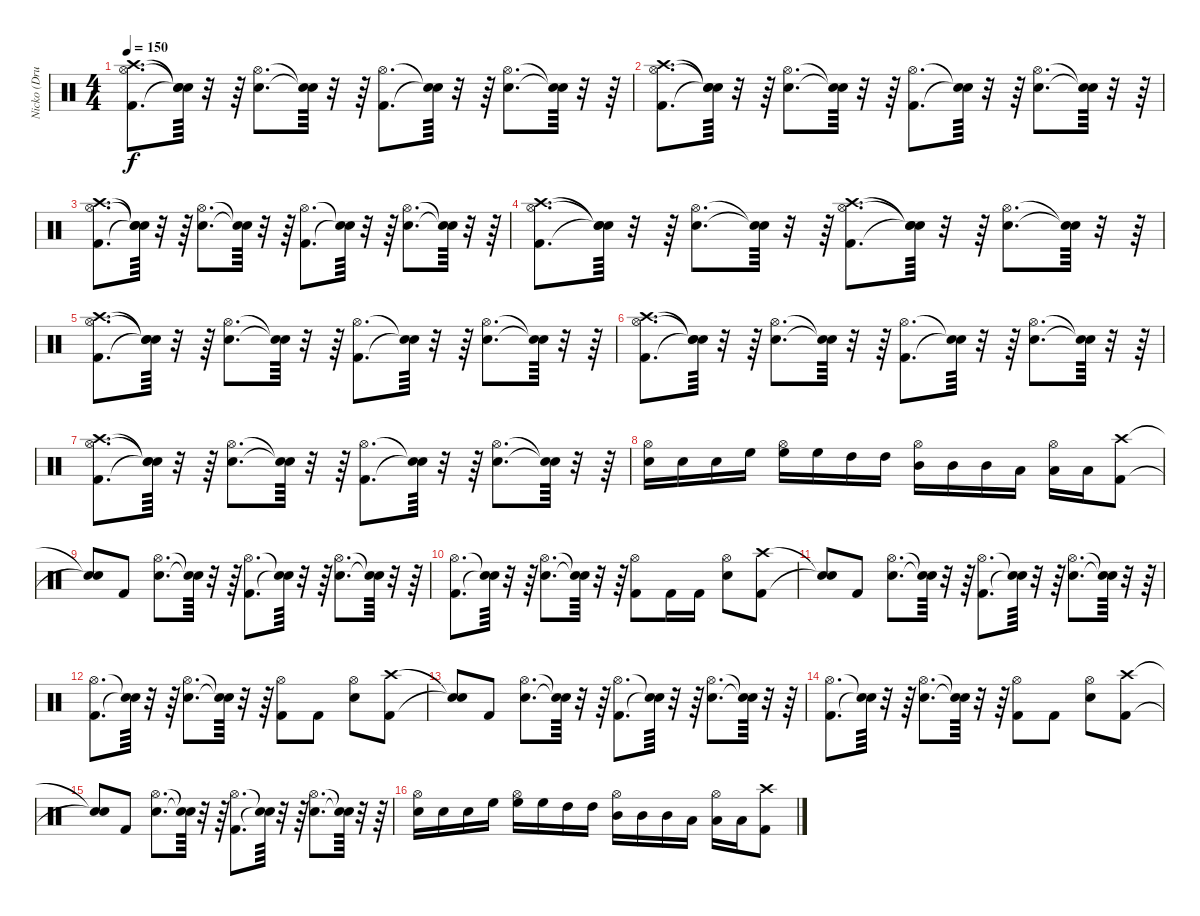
\track ("Nicko (Drums)" "Nicko (Dru") {instrument percussion}
\staff {score}
\articulation defaults
\ts (4 4)
\tempo 150
\clef neutral
\ks c
("Kick (hit) 2" "Hi-Hat (open)" "Crash high (hit)").8{d dy f} ("Snare (hit)"{t} "Snare (hit)"{t} "Snare (hit)"{t}).64 r.32 r.64 ("Snare (hit) 2" "Hi-Hat (open)").8{d} ("Snare (hit)"{t} "Snare (hit)"{t}).64 r.32 r.64 ("Kick (hit) 2" "Hi-Hat (open)").8{d} ("Snare (hit)"{t} "Snare (hit)"{t}).64 r.32 r.64 ("Snare (hit) 2" "Hi-Hat (open)").8{d} ("Snare (hit)"{t} "Snare (hit)"{t}).64 r.32 r.64 |
("Kick (hit) 2" "Hi-Hat (open)" "Crash high (hit)").8{d} ("Snare (hit)"{t} "Snare (hit)"{t} "Snare (hit)"{t}).64 r.32 r.64 ("Snare (hit) 2" "Hi-Hat (open)").8{d} ("Snare (hit)"{t} "Snare (hit)"{t}).64 r.32 r.64 ("Kick (hit) 2" "Hi-Hat (open)").8{d} ("Snare (hit)"{t} "Snare (hit)"{t}).64 r.32 r.64 ("Snare (hit) 2" "Hi-Hat (open)").8{d} ("Snare (hit)"{t} "Snare (hit)"{t}).64 r.32 r.64 |
("Kick (hit) 2" "Hi-Hat (open)" "Crash high (hit)").8{d} ("Snare (hit)"{t} "Snare (hit)"{t} "Snare (hit)"{t}).64 r.32 r.64 ("Snare (hit) 2" "Hi-Hat (open)").8{d} ("Snare (hit)"{t} "Snare (hit)"{t}).64 r.32 r.64 ("Kick (hit) 2" "Hi-Hat (open)").8{d} ("Snare (hit)"{t} "Snare (hit)"{t}).64 r.32 r.64 ("Snare (hit) 2" "Hi-Hat (open)").8{d} ("Snare (hit)"{t} "Snare (hit)"{t}).64 r.32 r.64 |
("Kick (hit) 2" "Hi-Hat (open)" "Crash high (hit)").8{d} ("Snare (hit)"{t} "Snare (hit)"{t} "Snare (hit)"{t}).64 r.32 r.64 ("Snare (hit) 2" "Hi-Hat (open)").8{d} ("Snare (hit)"{t} "Snare (hit)"{t}).64 r.32 r.64 ("Kick (hit) 2" "Hi-Hat (open)" "Crash high (hit)").8{d} ("Snare (hit)"{t} "Snare (hit)"{t} "Snare (hit)"{t}).64 r.32 r.64 ("Snare (hit) 2" "Hi-Hat (open)").8{d} ("Snare (hit)"{t} "Snare (hit)"{t}).64 r.32 r.64 |
("Kick (hit) 2" "Hi-Hat (open)" "Crash high (hit)").8{d} ("Snare (hit)"{t} "Snare (hit)"{t} "Snare (hit)"{t}).64 r.32 r.64 ("Snare (hit) 2" "Hi-Hat (open)").8{d} ("Snare (hit)"{t} "Snare (hit)"{t}).64 r.32 r.64 ("Kick (hit) 2" "Hi-Hat (open)").8{d} ("Snare (hit)"{t} "Snare (hit)"{t}).64 r.32 r.64 ("Snare (hit) 2" "Hi-Hat (open)").8{d} ("Snare (hit)"{t} "Snare (hit)"{t}).64 r.32 r.64 |
("Kick (hit) 2" "Hi-Hat (open)" "Crash high (hit)").8{d} ("Snare (hit)"{t} "Snare (hit)"{t} "Snare (hit)"{t}).64 r.32 r.64 ("Snare (hit) 2" "Hi-Hat (open)").8{d} ("Snare (hit)"{t} "Snare (hit)"{t}).64 r.32 r.64 ("Kick (hit) 2" "Hi-Hat (open)").8{d} ("Snare (hit)"{t} "Snare (hit)"{t}).64 r.32 r.64 ("Snare (hit) 2" "Hi-Hat (open)").8{d} ("Snare (hit)"{t} "Snare (hit)"{t}).64 r.32 r.64 |
("Kick (hit) 2" "Hi-Hat (open)" "Crash high (hit)").8{d} ("Snare (hit)"{t} "Snare (hit)"{t} "Snare (hit)"{t}).64 r.32 r.64 ("Snare (hit) 2" "Hi-Hat (open)").8{d} ("Snare (hit)"{t} "Snare (hit)"{t}).64 r.32 r.64 ("Kick (hit) 2" "Hi-Hat (open)").8{d} ("Snare (hit)"{t} "Snare (hit)"{t}).64 r.32 r.64 ("Snare (hit) 2" "Hi-Hat (open)").8{d} ("Snare (hit)"{t} "Snare (hit)"{t}).64 r.32 r.64 |
("Snare (hit) 2" "Hi-Hat (open)").16 "Snare (hit) 2".16 "Snare (hit) 2".16 "High Floor Tom (hit)".16 ("Hi-Hat (open)" "High Floor Tom (hit)").16 "High Floor Tom (hit)".16 "High Tom (hit)".16 "High Tom (hit)".16 ("Hi-Hat (open)" "Mid Tom (hit)").16 "Mid Tom (hit)".16 "Mid Tom (hit)".16 "Low Tom (hit)".16 ("Low Tom (hit)" "Hi-Hat (open)").16 "Low Tom (hit)".16 ("Kick (hit) 2" "Crash high (hit)").8 |
("Snare (hit)"{t} "Snare (hit)"{t}).8 "Kick (hit) 2".8 ("Snare (hit) 2" "Hi-Hat (open)").8{d} ("Snare (hit)"{t} "Snare (hit)"{t}).64 r.32 r.64 ("Kick (hit) 2" "Hi-Hat (open)").8{d} ("Snare (hit)"{t} "Snare (hit)"{t}).64 r.32 r.64 ("Snare (hit) 2" "Hi-Hat (open)").8{d} ("Snare (hit)"{t} "Snare (hit)"{t}).64 r.32 r.64 |
("Kick (hit) 2" "Hi-Hat (open)").8{d} ("Snare (hit)"{t} "Snare (hit)"{t}).64 r.32 r.64 ("Snare (hit) 2" "Hi-Hat (open)").8{d} ("Snare (hit)"{t} "Snare (hit)"{t}).64 r.32 r.64 ("Kick (hit) 2" "Hi-Hat (open)").8 "Kick (hit) 2".16 "Kick (hit) 2".16 ("Snare (hit) 2" "Hi-Hat (open)").8 ("Kick (hit) 2" "Crash high (hit)").8 |
("Snare (hit)"{t} "Snare (hit)"{t}).8 "Kick (hit) 2".8 ("Snare (hit) 2" "Hi-Hat (open)").8{d} ("Snare (hit)"{t} "Snare (hit)"{t}).64 r.32 r.64 ("Kick (hit) 2" "Hi-Hat (open)").8{d} ("Snare (hit)"{t} "Snare (hit)"{t}).64 r.32 r.64 ("Snare (hit) 2" "Hi-Hat (open)").8{d} ("Snare (hit)"{t} "Snare (hit)"{t}).64 r.32 r.64 |
("Kick (hit) 2" "Hi-Hat (open)").8{d} ("Snare (hit)"{t} "Snare (hit)"{t}).64 r.32 r.64 ("Snare (hit) 2" "Hi-Hat (open)").8{d} ("Snare (hit)"{t} "Snare (hit)"{t}).64 r.32 r.64 ("Kick (hit) 2" "Hi-Hat (open)").8 "Kick (hit) 2".8 ("Snare (hit) 2" "Hi-Hat (open)").8 ("Kick (hit) 2" "Crash high (hit)").8 |
("Snare (hit)"{t} "Snare (hit)"{t}).8 "Kick (hit) 2".8 ("Snare (hit) 2" "Hi-Hat (open)").8{d} ("Snare (hit)"{t} "Snare (hit)"{t}).64 r.32 r.64 ("Kick (hit) 2" "Hi-Hat (open)").8{d} ("Snare (hit)"{t} "Snare (hit)"{t}).64 r.32 r.64 ("Snare (hit) 2" "Hi-Hat (open)").8{d} ("Snare (hit)"{t} "Snare (hit)"{t}).64 r.32 r.64 |
("Kick (hit) 2" "Hi-Hat (open)").8{d} ("Snare (hit)"{t} "Snare (hit)"{t}).64 r.32 r.64 ("Snare (hit) 2" "Hi-Hat (open)").8{d} ("Snare (hit)"{t} "Snare (hit)"{t}).64 r.32 r.64 ("Kick (hit) 2" "Hi-Hat (open)").8 "Kick (hit) 2".8 ("Snare (hit) 2" "Hi-Hat (open)").8 ("Kick (hit) 2" "Crash high (hit)").8 |
("Snare (hit)"{t} "Snare (hit)"{t}).8 "Kick (hit) 2".8 ("Snare (hit) 2" "Hi-Hat (open)").8{d} ("Snare (hit)"{t} "Snare (hit)"{t}).64 r.32 r.64 ("Kick (hit) 2" "Hi-Hat (open)").8{d} ("Snare (hit)"{t} "Snare (hit)"{t}).64 r.32 r.64 ("Snare (hit) 2" "Hi-Hat (open)").8{d} ("Snare (hit)"{t} "Snare (hit)"{t}).64 r.32 r.64 |
("Snare (hit) 2" "Hi-Hat (open)").16 "Snare (hit) 2".16 "Snare (hit) 2".16 "High Floor Tom (hit)".16 ("Hi-Hat (open)" "High Floor Tom (hit)").16 "High Floor Tom (hit)".16 "High Tom (hit)".16 "High Tom (hit)".16 ("Hi-Hat (open)" "Mid Tom (hit)").16 "Mid Tom (hit)".16 "Mid Tom (hit)".16 "Low Tom (hit)".16 ("Low Tom (hit)" "Hi-Hat (open)").16 "Low Tom (hit)".16 ("Kick (hit) 2" "Crash high (hit)").8
